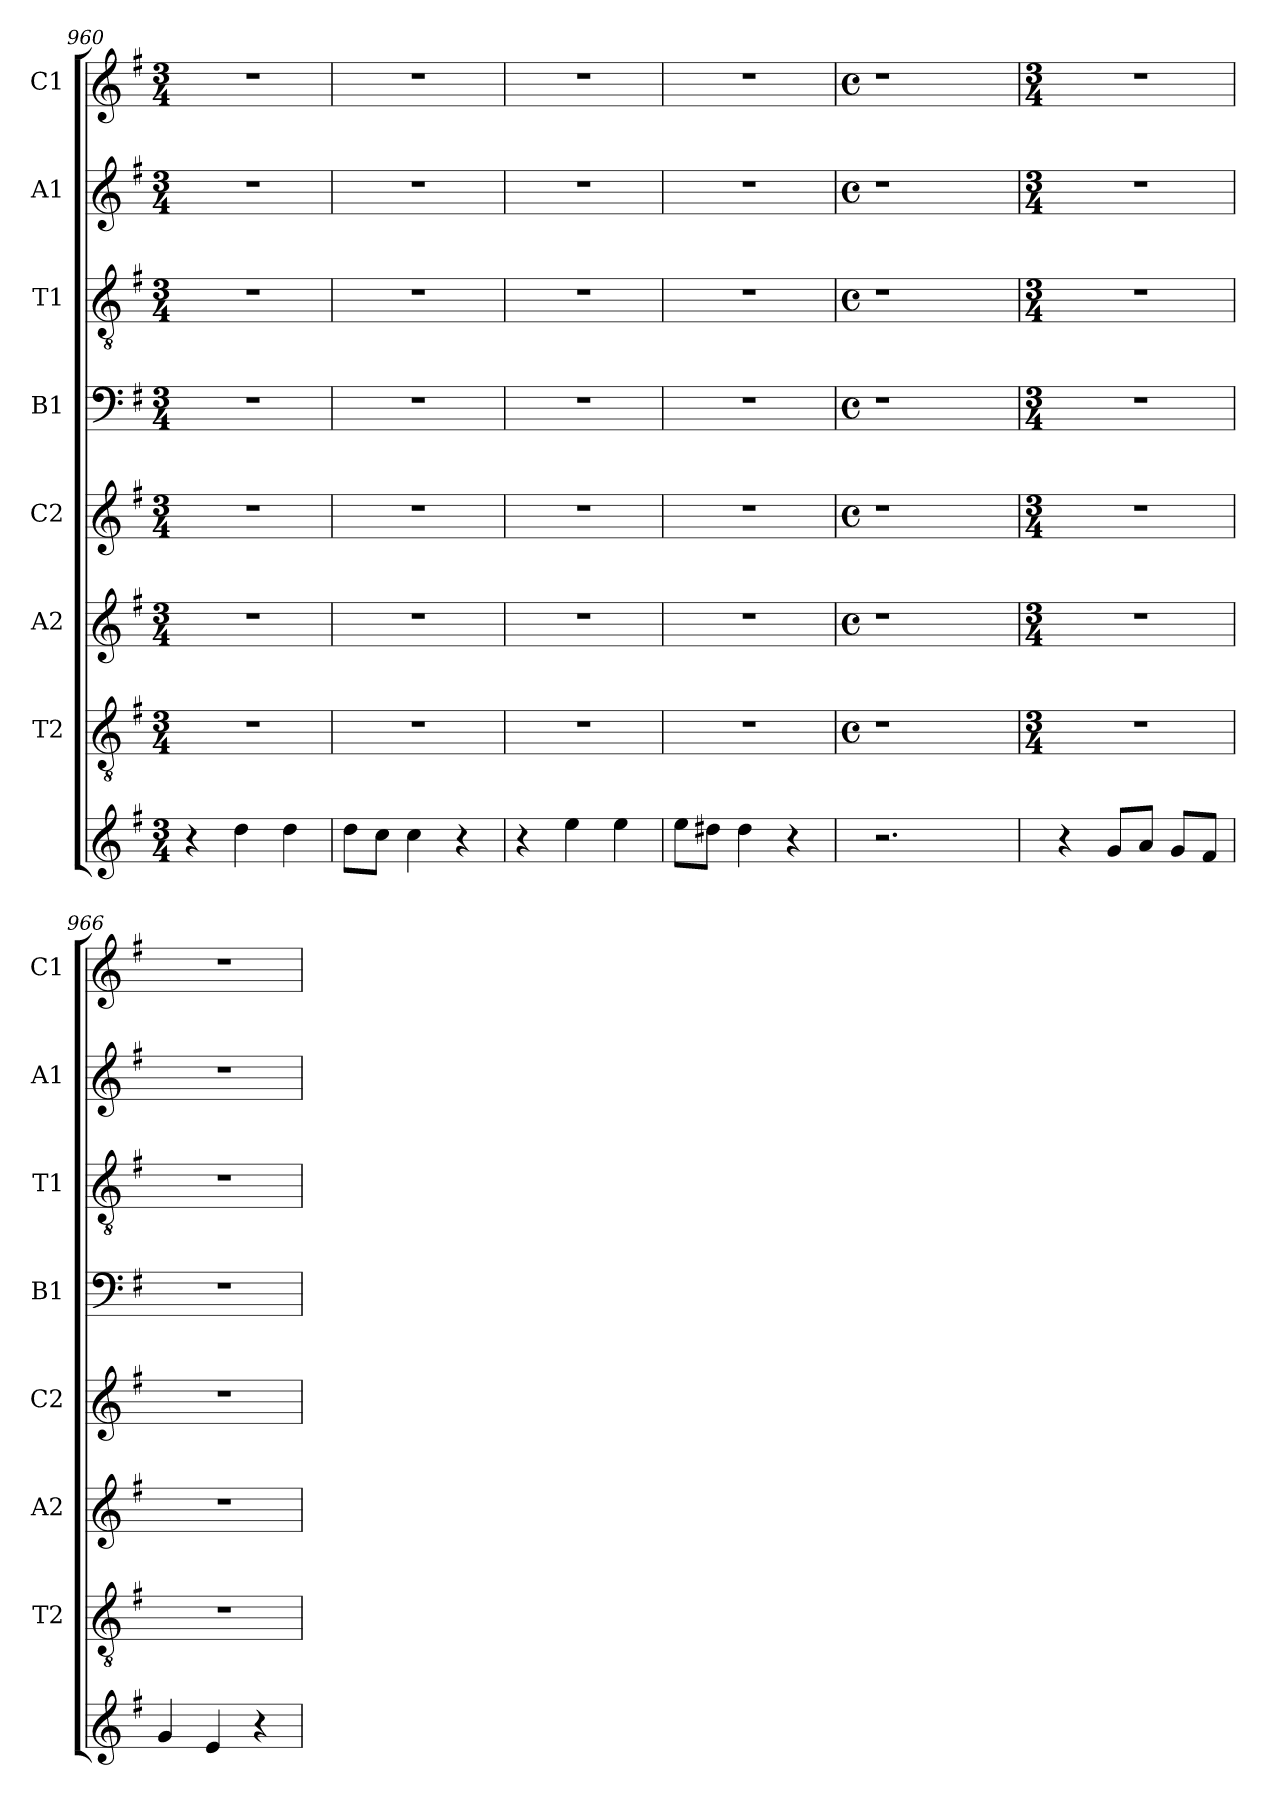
**kern	**kern	**kern	**kern	**kern	**kern	**kern	**kern
*part8	*part7	*part6	*part5	*part4	*part3	*part2	*part1
*staff8	*staff7	*staff6	*staff5	*staff4	*staff3	*staff2	*staff1
*	*I"T2	*I"A2	*I"C2	*I"B1	*I"T1	*I"A1	*I"C1
*	*I'T2	*I'A2	*I'C2	*I'B1	*I'T1	*I'A1	*I'C1
*clefG2	*clefGv2	*clefG2	*clefG2	*clefF4	*clefGv2	*clefG2	*clefG2
*k[f#]	*k[f#]	*k[f#]	*k[f#]	*k[f#]	*k[f#]	*k[f#]	*k[f#]
*G:	*G:	*G:	*G:	*G:	*G:	*G:	*G:
*M3/4	*M3/4	*M3/4	*M3/4	*M3/4	*M3/4	*M3/4	*M3/4
=960	=960	=960	=960	=960	=960	=960	=960
4r	2.r	2.r	2.r	2.r	2.r	2.r	2.r
4dd\	.	.	.	.	.	.	.
4dd\	.	.	.	.	.	.	.
=961	=961	=961	=961	=961	=961	=961	=961
8dd\L	2.r	2.r	2.r	2.r	2.r	2.r	2.r
8cc\J	.	.	.	.	.	.	.
4cc\	.	.	.	.	.	.	.
4r	.	.	.	.	.	.	.
=962	=962	=962	=962	=962	=962	=962	=962
4r	2.r	2.r	2.r	2.r	2.r	2.r	2.r
4ee\	.	.	.	.	.	.	.
4ee\	.	.	.	.	.	.	.
!!LO:LB:g=z
=963	=963	=963	=963	=963	=963	=963	=963
8ee\L	2.r	2.r	2.r	2.r	2.r	2.r	2.r
8dd#X\J	.	.	.	.	.	.	.
4dd#\	.	.	.	.	.	.	.
4r	.	.	.	.	.	.	.
=964	=964	=964	=964	=964	=964	=964	=964
*	*M4/4	*M4/4	*M4/4	*M4/4	*M4/4	*M4/4	*M4/4
*	*met(c)	*met(c)	*met(c)	*met(c)	*met(c)	*met(c)	*met(c)
2.r	1r	1r	1r	1r	1r	1r	1r
4ryy	.	.	.	.	.	.	.
=965	=965	=965	=965	=965	=965	=965	=965
*	*M3/4	*M3/4	*M3/4	*M3/4	*M3/4	*M3/4	*M3/4
4r	2.r	2.r	2.r	2.r	2.r	2.r	2.r
8g/L	.	.	.	.	.	.	.
8a/J	.	.	.	.	.	.	.
8g/L	.	.	.	.	.	.	.
8f#/J	.	.	.	.	.	.	.
=966	=966	=966	=966	=966	=966	=966	=966
4g/	2.r	2.r	2.r	2.r	2.r	2.r	2.r
4e/	.	.	.	.	.	.	.
4r	.	.	.	.	.	.	.
=	=	=	=	=	=	=	=
*-	*-	*-	*-	*-	*-	*-	*-
